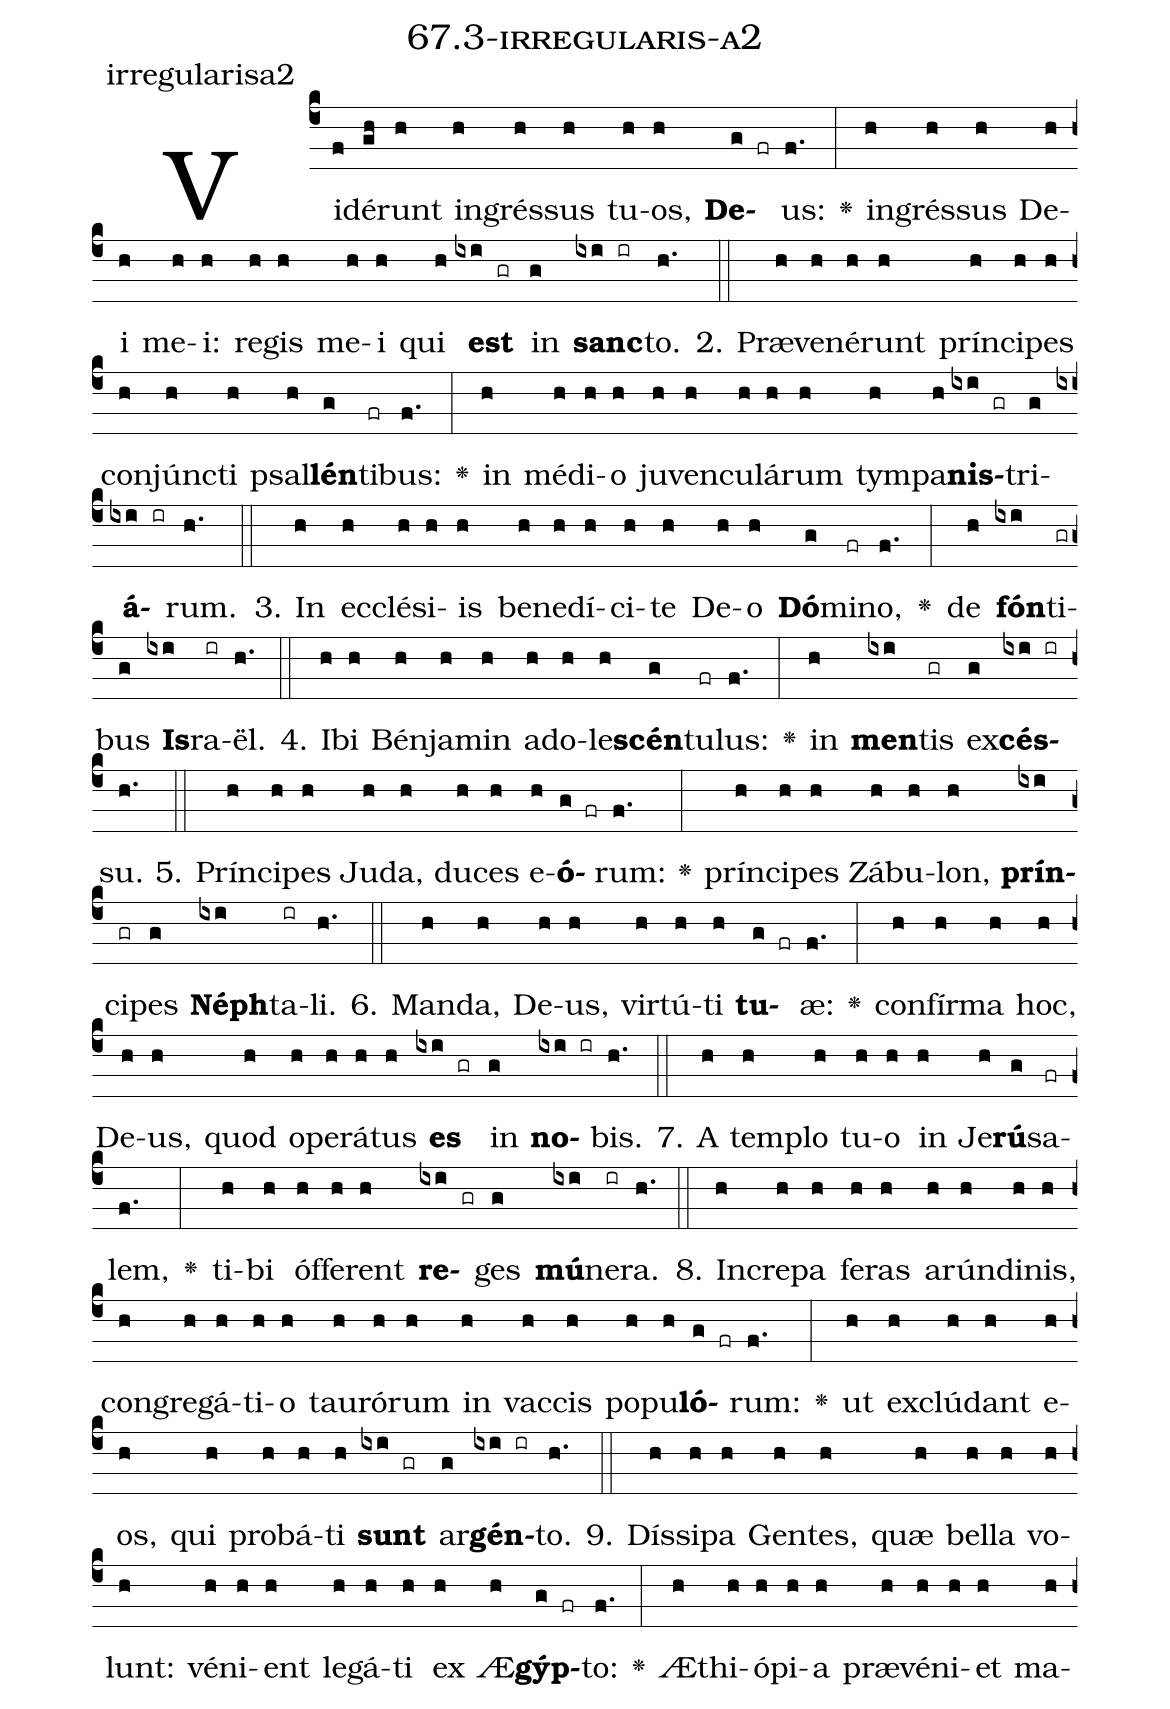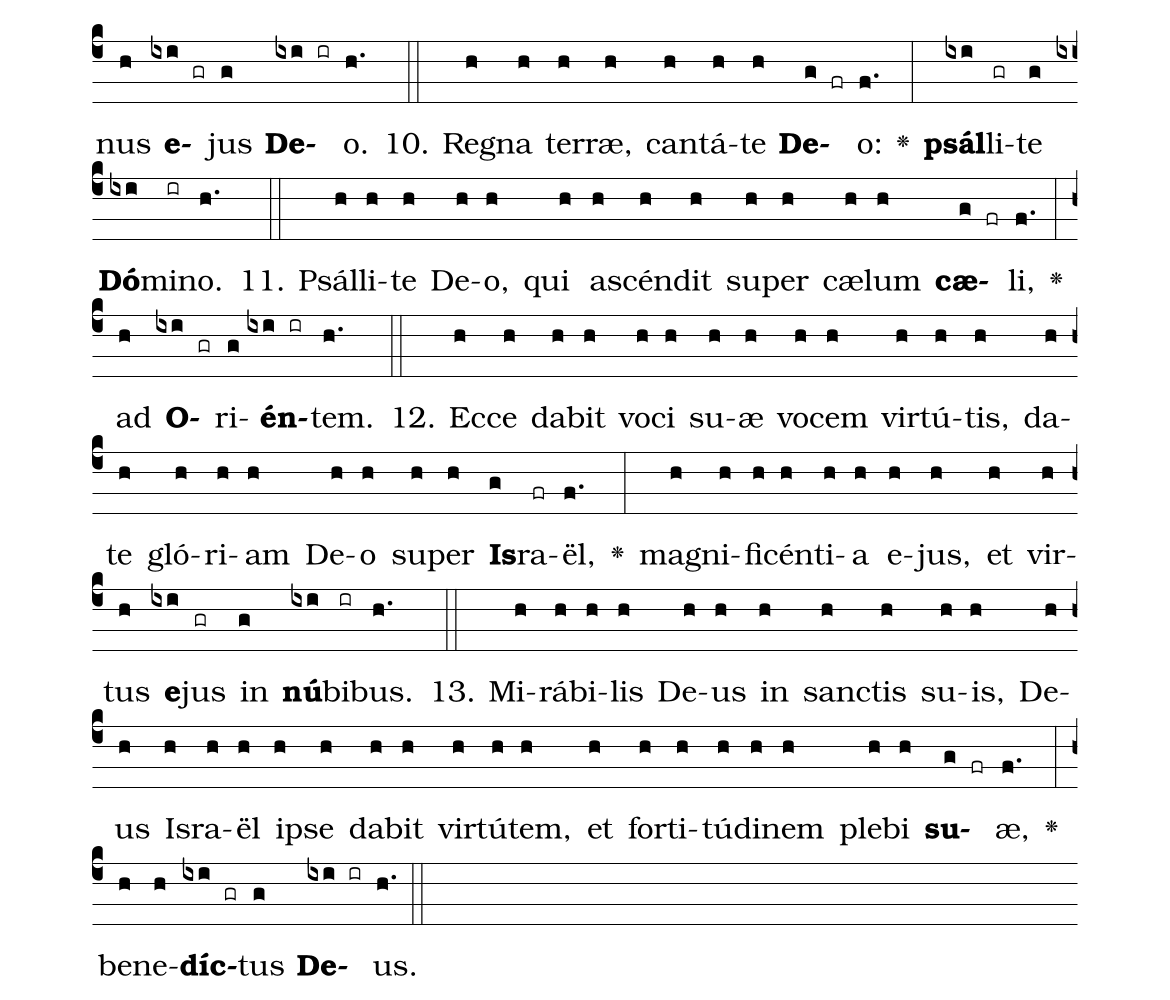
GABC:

name: 67.3-irregularis-a2;
annotation: irregularisa2;
%%
(c4)Vi(f)dé(gh)runt(h) in(h)grés(h)sus(h) tu(h)os,(h) <b>De</b>(g fr)us:(f.) <v>\greheightstar</v>(:) in(h)grés(h)sus(h) De(h)i(h) me(h)i:(h) re(h)gis(h) me(h)i(h) qui(h) <b>est</b>(ixi gr) in(g) <b>sanc</b>(ixi ir)to.(h.) (::)
2. Præ(h)ve(h)né(h)runt(h) prín(h)ci(h)pes(h) con(h)júnc(h)ti(h) psal(h)<b>lén</b>(g)ti(fr)bus:(f.) <v>\greheightstar</v>(:) in(h) mé(h)di(h)o(h) ju(h)ven(h)cu(h)lá(h)rum(h) tym(h)pa(h)<b>nis</b>(ixi gr)tri(g)<b>á</b>(ixi ir)rum.(h.) (::)
3. In(h) ec(h)clé(h)si(h)is(h) be(h)ne(h)dí(h)ci(h)te(h) De(h)o(h) <b>Dó</b>(g)mi(fr)no,(f.) <v>\greheightstar</v>(:) de(h) <b>fón</b>(ixi)ti(gr)bus(g) <b>Is</b>(ixi)ra(ir)ël.(h.) (::)
4. I(h)bi(h) Bén(h)ja(h)min(h) ad(h)o(h)le(h)<b>scén</b>(g)tu(fr)lus:(f.) <v>\greheightstar</v>(:) in(h) <b>men</b>(ixi)tis(gr) ex(g)<b>cés</b>(ixi ir)su.(h.) (::)
5. Prín(h)ci(h)pes(h) Ju(h)da,(h) du(h)ces(h) e(h)<b>ó</b>(g fr)rum:(f.) <v>\greheightstar</v>(:) prín(h)ci(h)pes(h) Zá(h)bu(h)lon,(h) <b>prín</b>(ixi)ci(gr)pes(g) <b>Néph</b>(ixi)ta(ir)li.(h.) (::)
6. Man(h)da,(h) De(h)us,(h) vir(h)tú(h)ti(h) <b>tu</b>(g fr)æ:(f.) <v>\greheightstar</v>(:) con(h)fír(h)ma(h) hoc,(h) De(h)us,(h) quod(h) o(h)pe(h)rá(h)tus(h) <b>es</b>(ixi gr) in(g) <b>no</b>(ixi ir)bis.(h.) (::)
7. A(h) tem(h)plo(h) tu(h)o(h) in(h) Je(h)<b>rú</b>(g)sa(fr)lem,(f.) <v>\greheightstar</v>(:) ti(h)bi(h) óf(h)fe(h)rent(h) <b>re</b>(ixi gr)ges(g) <b>mú</b>(ixi)ne(ir)ra.(h.) (::)
8. In(h)cre(h)pa(h) fe(h)ras(h) a(h)rún(h)di(h)nis,(h) con(h)gre(h)gá(h)ti(h)o(h) tau(h)ró(h)rum(h) in(h) vac(h)cis(h) po(h)pu(h)<b>ló</b>(g fr)rum:(f.) <v>\greheightstar</v>(:) ut(h) ex(h)clú(h)dant(h) e(h)os,(h) qui(h) pro(h)bá(h)ti(h) <b>sunt</b>(ixi gr) ar(g)<b>gén</b>(ixi ir)to.(h.) (::)
9. Dís(h)si(h)pa(h) Gen(h)tes,(h) quæ(h) bel(h)la(h) vo(h)lunt:(h) vé(h)ni(h)ent(h) le(h)gá(h)ti(h) ex(h) Æ(h)<b>gýp</b>(g fr)to:(f.) <v>\greheightstar</v>(:) Æ(h)thi(h)ó(h)pi(h)a(h) præ(h)vé(h)ni(h)et(h) ma(h)nus(h) <b>e</b>(ixi gr)jus(g) <b>De</b>(ixi ir)o.(h.) (::)
10. Re(h)gna(h) ter(h)ræ,(h) can(h)tá(h)te(h) <b>De</b>(g fr)o:(f.) <v>\greheightstar</v>(:) <b>psál</b>(ixi)li(gr)te(g) <b>Dó</b>(ixi)mi(ir)no.(h.) (::)
11. Psál(h)li(h)te(h) De(h)o,(h) qui(h) a(h)scén(h)dit(h) su(h)per(h) cæ(h)lum(h) <b>cæ</b>(g fr)li,(f.) <v>\greheightstar</v>(:) ad(h) <b>O</b>(ixi gr)ri(g)<b>én</b>(ixi ir)tem.(h.) (::)
12. Ec(h)ce(h) da(h)bit(h) vo(h)ci(h) su(h)æ(h) vo(h)cem(h) vir(h)tú(h)tis,(h) da(h)te(h) gló(h)ri(h)am(h) De(h)o(h) su(h)per(h) <b>Is</b>(g)ra(fr)ël,(f.) <v>\greheightstar</v>(:) ma(h)gni(h)fi(h)cén(h)ti(h)a(h) e(h)jus,(h) et(h) vir(h)tus(h) <b>e</b>(ixi)jus(gr) in(g) <b>nú</b>(ixi)bi(ir)bus.(h.) (::)
13. Mi(h)rá(h)bi(h)lis(h) De(h)us(h) in(h) sanc(h)tis(h) su(h)is,(h) De(h)us(h) Is(h)ra(h)ël(h) ip(h)se(h) da(h)bit(h) vir(h)tú(h)tem,(h) et(h) for(h)ti(h)tú(h)di(h)nem(h) ple(h)bi(h) <b>su</b>(g fr)æ,(f.) <v>\greheightstar</v>(:) be(h)ne(h)<b>díc</b>(ixi gr)tus(g) <b>De</b>(ixi ir)us.(h.) (::)
